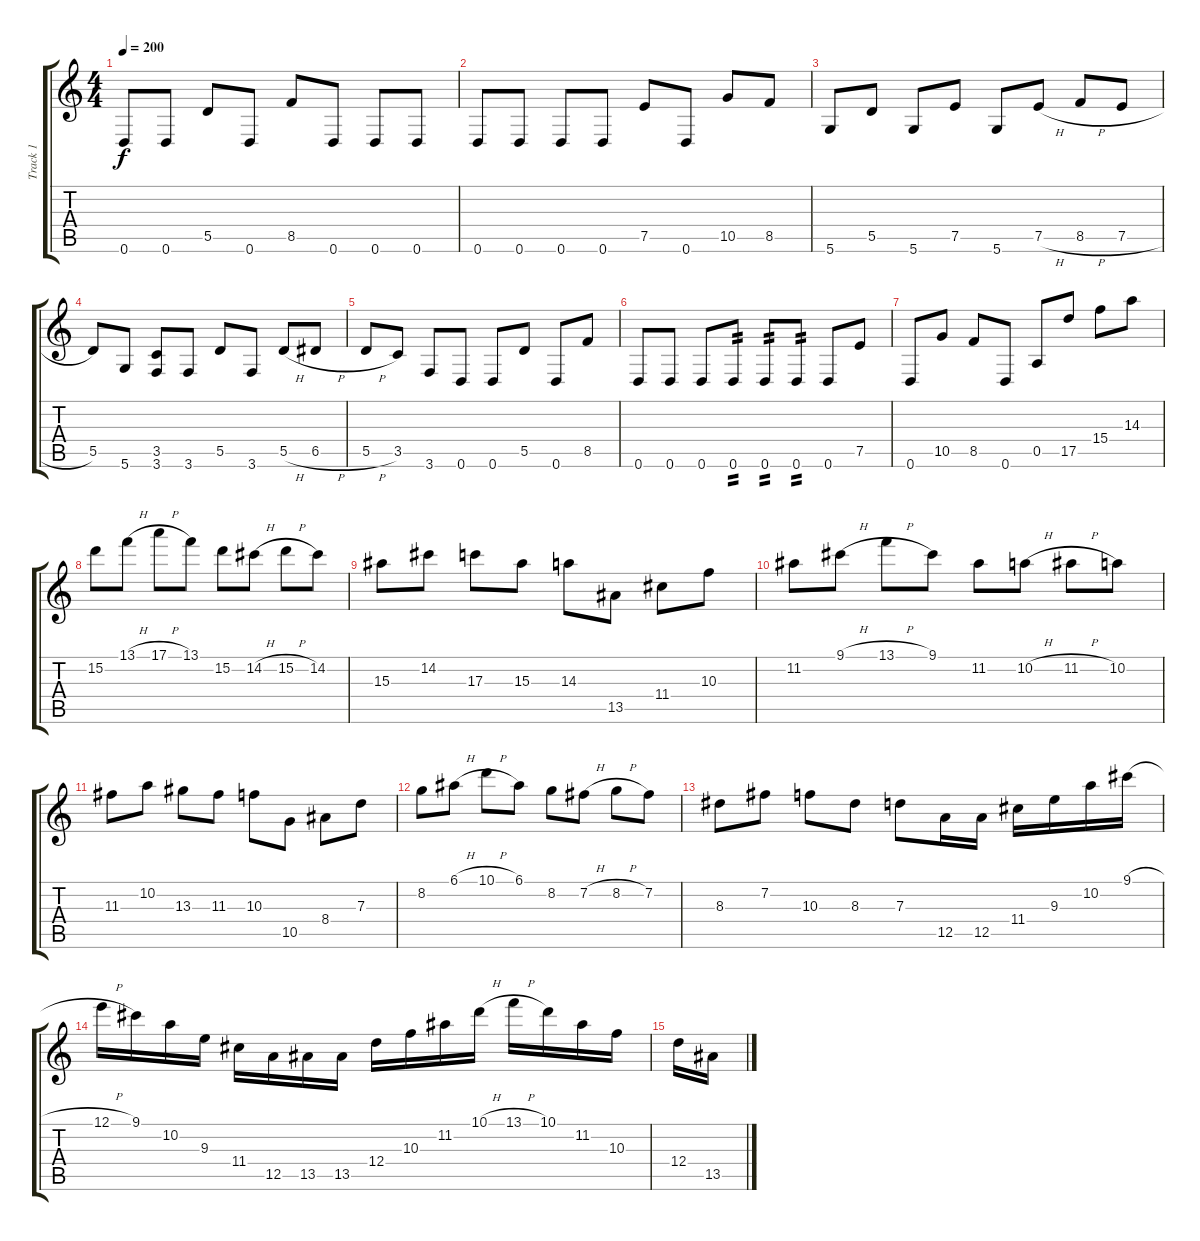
\track ("Track 1" "Track 1") {instrument distortionguitar}
\staff {score tabs}
\tuning (E4 B3 G3 D3 A2 D2) {hide}
\ts (4 4)
\tempo 200
\clef g2
\ks c
0.6.8{dy f} 0.6.8 5.5.8 0.6.8 8.5.8 0.6.8 0.6.8 0.6.8 |
0.6.8 0.6.8 0.6.8 0.6.8 7.5.8 0.6.8 10.5.8 8.5.8 |
5.6.8 5.5.8 5.6.8 7.5.8 5.6.8 7.5{h}.8 8.5{h}.8 7.5{h}.8 |
5.5.8 5.6.8 (3.5 3.6).8 3.6.8 5.5.8 3.6.8 5.5{h}.8 6.5{h}.8 |
5.5{h}.8 3.5.8 3.6.8 0.6.8 0.6.8 5.5.8 0.6.8 8.5.8 |
0.6.8 0.6.8 0.6.8 0.6.8{tp 2} 0.6.8{tp 2} 0.6.8{tp 2} 0.6.8 7.5.8 |
0.6.8 10.5.8 8.5.8 0.6.8 0.5.8 17.5.8 15.4.8 14.3.8 |
15.2.8 13.1{h}.8 17.1{h}.8 13.1.8 15.2.8 14.2{h}.8 15.2{h}.8 14.2.8 |
15.3.8 14.2.8 17.3.8 15.3.8 14.3.8 13.5.8 11.4.8 10.3.8 |
11.2.8 9.1{h}.8 13.1{h}.8 9.1.8 11.2.8 10.2{h}.8 11.2{h}.8 10.2.8 |
11.3.8 10.2.8 13.3.8 11.3.8 10.3.8 10.5.8 8.4.8 7.3.8 |
8.2.8 6.1{h}.8 10.1{h}.8 6.1.8 8.2.8 7.2{h}.8 8.2{h}.8 7.2.8 |
8.3.8 7.2.8 10.3.8 8.3.8 7.3.8 12.5.16 12.5.16 11.4.16 9.3.16 10.2.16 9.1{h}.16 |
12.1{h}.16 9.1.16 10.2.16 9.3.16 11.4.16 12.5.16 13.5.16 13.5.16 12.4.16 10.3.16 11.2.16 10.1{h}.16 13.1{h}.16 10.1.16 11.2.16 10.3.16 |
12.4.16 13.5.16
